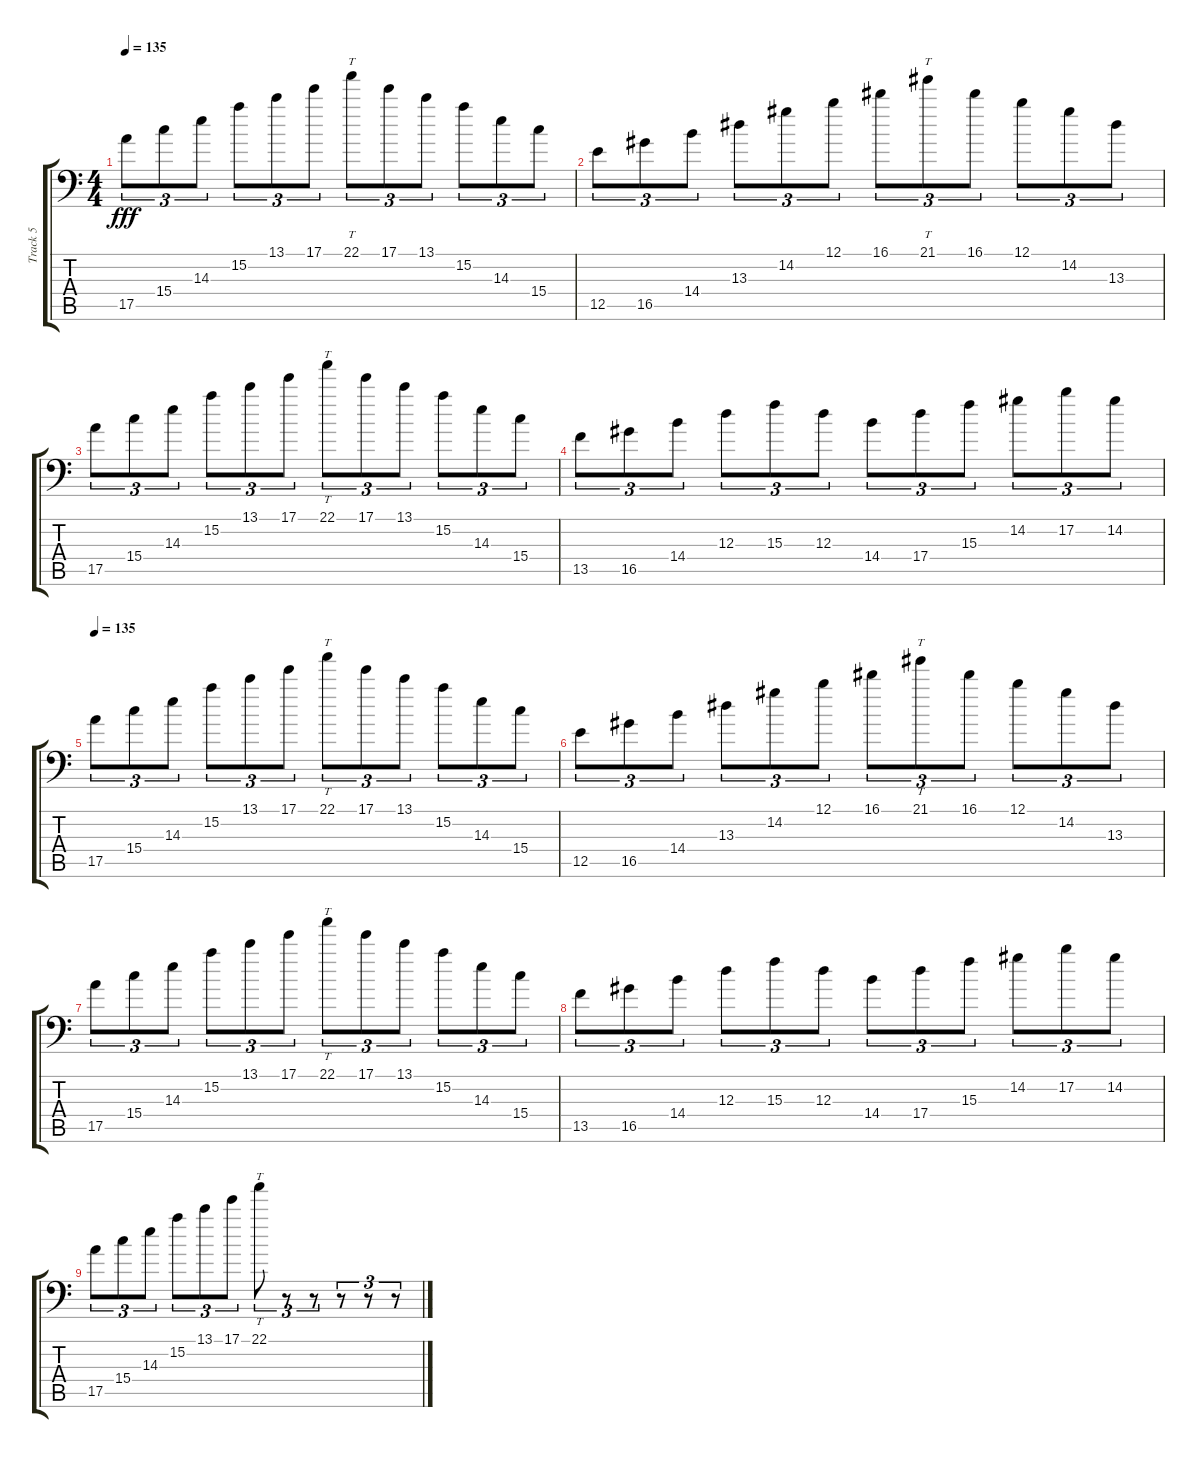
\track ("Track 5" "Track 5") {instrument distortionguitar}
\staff {score tabs}
\tuning (B3 Gb3 D3 A2 E2 A1) {hide}
\ts (4 4)
\tempo 135
\clef f4
\ks c
17.5.8{tu (3 2) dy fff} 15.4.8{tu (3 2)} 14.3.8{tu (3 2)} 15.2.8{tu (3 2)} 13.1.8{tu (3 2)} 17.1.8{tu (3 2)} 22.1.8{tt tu (3 2)} 17.1.8{tu (3 2)} 13.1.8{tu (3 2)} 15.2.8{tu (3 2)} 14.3.8{tu (3 2)} 15.4.8{tu (3 2)} |
12.5.8{tu (3 2)} 16.5.8{tu (3 2)} 14.4.8{tu (3 2)} 13.3.8{tu (3 2)} 14.2.8{tu (3 2)} 12.1.8{tu (3 2)} 16.1.8{tu (3 2)} 21.1.8{tt tu (3 2)} 16.1.8{tu (3 2)} 12.1.8{tu (3 2)} 14.2.8{tu (3 2)} 13.3.8{tu (3 2)} |
17.5.8{tu (3 2)} 15.4.8{tu (3 2)} 14.3.8{tu (3 2)} 15.2.8{tu (3 2)} 13.1.8{tu (3 2)} 17.1.8{tu (3 2)} 22.1.8{tt tu (3 2)} 17.1.8{tu (3 2)} 13.1.8{tu (3 2)} 15.2.8{tu (3 2)} 14.3.8{tu (3 2)} 15.4.8{tu (3 2)} |
13.5.8{tu (3 2)} 16.5.8{tu (3 2)} 14.4.8{tu (3 2)} 12.3.8{tu (3 2)} 15.3.8{tu (3 2)} 12.3.8{tu (3 2)} 14.4.8{tu (3 2)} 17.4.8{tu (3 2)} 15.3.8{tu (3 2)} 14.2.8{tu (3 2)} 17.2.8{tu (3 2)} 14.2.8{tu (3 2)} |
\tempo 135
17.5.8{tu (3 2)} 15.4.8{tu (3 2)} 14.3.8{tu (3 2)} 15.2.8{tu (3 2)} 13.1.8{tu (3 2)} 17.1.8{tu (3 2)} 22.1.8{tt tu (3 2)} 17.1.8{tu (3 2)} 13.1.8{tu (3 2)} 15.2.8{tu (3 2)} 14.3.8{tu (3 2)} 15.4.8{tu (3 2)} |
12.5.8{tu (3 2)} 16.5.8{tu (3 2)} 14.4.8{tu (3 2)} 13.3.8{tu (3 2)} 14.2.8{tu (3 2)} 12.1.8{tu (3 2)} 16.1.8{tu (3 2)} 21.1.8{tt tu (3 2)} 16.1.8{tu (3 2)} 12.1.8{tu (3 2)} 14.2.8{tu (3 2)} 13.3.8{tu (3 2)} |
17.5.8{tu (3 2)} 15.4.8{tu (3 2)} 14.3.8{tu (3 2)} 15.2.8{tu (3 2)} 13.1.8{tu (3 2)} 17.1.8{tu (3 2)} 22.1.8{tt tu (3 2)} 17.1.8{tu (3 2)} 13.1.8{tu (3 2)} 15.2.8{tu (3 2)} 14.3.8{tu (3 2)} 15.4.8{tu (3 2)} |
13.5.8{tu (3 2)} 16.5.8{tu (3 2)} 14.4.8{tu (3 2)} 12.3.8{tu (3 2)} 15.3.8{tu (3 2)} 12.3.8{tu (3 2)} 14.4.8{tu (3 2)} 17.4.8{tu (3 2)} 15.3.8{tu (3 2)} 14.2.8{tu (3 2)} 17.2.8{tu (3 2)} 14.2.8{tu (3 2)} |
17.5.8{tu (3 2)} 15.4.8{tu (3 2)} 14.3.8{tu (3 2)} 15.2.8{tu (3 2)} 13.1.8{tu (3 2)} 17.1.8{tu (3 2)} 22.1.8{tt tu (3 2)} r.8{tu (3 2)} r.8{tu (3 2)} r.8{tu (3 2)} r.8{tu (3 2)} r.8{tu (3 2)}
